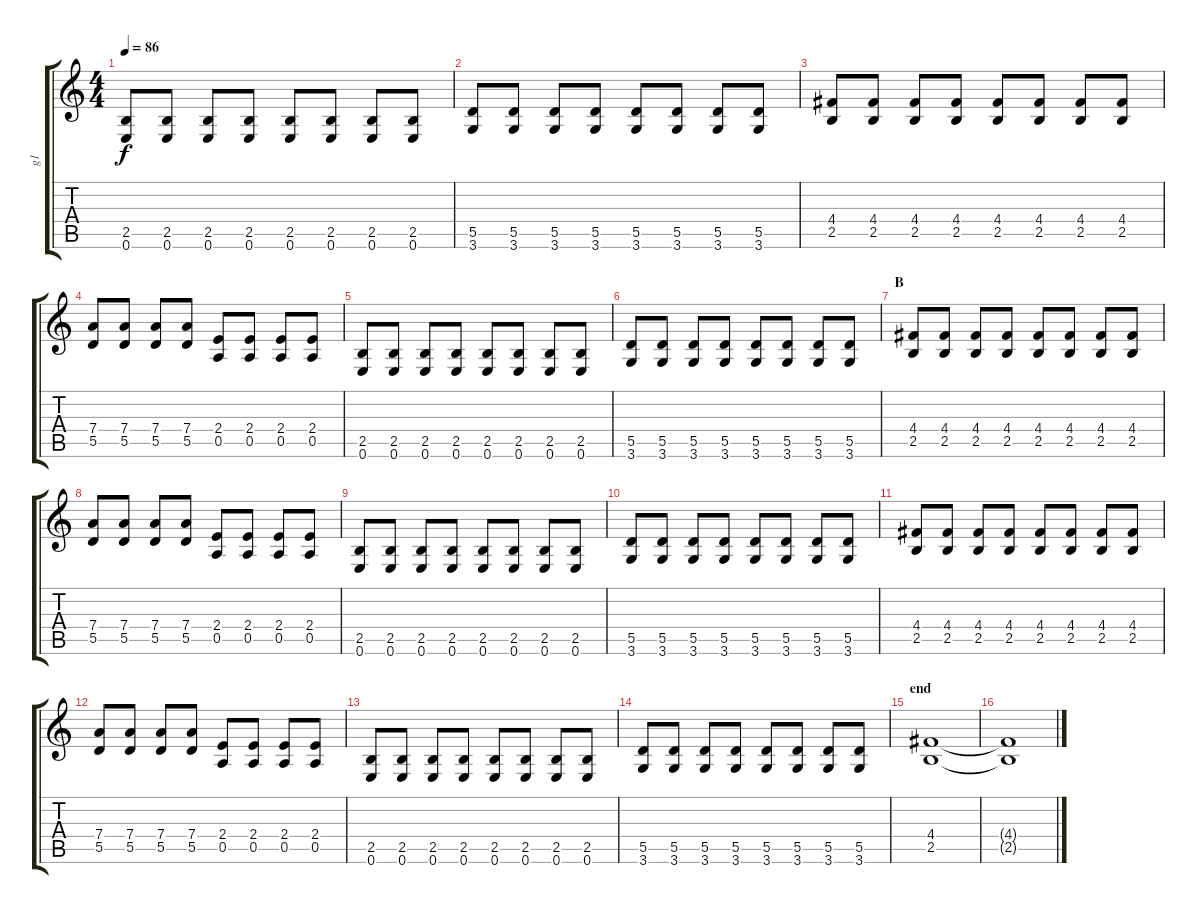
\track ("g1" "g1") {instrument distortionguitar}
\staff {score tabs}
\tuning (E4 B3 G3 D3 A2 E2) {hide}
\ts (4 4)
\tempo 86
\clef g2
\ks c
(2.5 0.6).8{dy f} (2.5 0.6).8 (2.5 0.6).8 (2.5 0.6).8 (2.5 0.6).8 (2.5 0.6).8 (2.5 0.6).8 (2.5 0.6).8 |
(5.5 3.6).8 (5.5 3.6).8 (5.5 3.6).8 (5.5 3.6).8 (5.5 3.6).8 (5.5 3.6).8 (5.5 3.6).8 (5.5 3.6).8 |
(4.4 2.5).8 (4.4 2.5).8 (4.4 2.5).8 (4.4 2.5).8 (4.4 2.5).8 (4.4 2.5).8 (4.4 2.5).8 (4.4 2.5).8 |
(7.4 5.5).8 (7.4 5.5).8 (7.4 5.5).8 (7.4 5.5).8 (2.4 0.5).8 (2.4 0.5).8 (2.4 0.5).8 (2.4 0.5).8 |
(2.5 0.6).8 (2.5 0.6).8 (2.5 0.6).8 (2.5 0.6).8 (2.5 0.6).8 (2.5 0.6).8 (2.5 0.6).8 (2.5 0.6).8 |
(5.5 3.6).8 (5.5 3.6).8 (5.5 3.6).8 (5.5 3.6).8 (5.5 3.6).8 (5.5 3.6).8 (5.5 3.6).8 (5.5 3.6).8 |
\section ("" "B")
(4.4 2.5).8 (4.4 2.5).8 (4.4 2.5).8 (4.4 2.5).8 (4.4 2.5).8 (4.4 2.5).8 (4.4 2.5).8 (4.4 2.5).8 |
(7.4 5.5).8 (7.4 5.5).8 (7.4 5.5).8 (7.4 5.5).8 (2.4 0.5).8 (2.4 0.5).8 (2.4 0.5).8 (2.4 0.5).8 |
(2.5 0.6).8 (2.5 0.6).8 (2.5 0.6).8 (2.5 0.6).8 (2.5 0.6).8 (2.5 0.6).8 (2.5 0.6).8 (2.5 0.6).8 |
(5.5 3.6).8 (5.5 3.6).8 (5.5 3.6).8 (5.5 3.6).8 (5.5 3.6).8 (5.5 3.6).8 (5.5 3.6).8 (5.5 3.6).8 |
(4.4 2.5).8 (4.4 2.5).8 (4.4 2.5).8 (4.4 2.5).8 (4.4 2.5).8 (4.4 2.5).8 (4.4 2.5).8 (4.4 2.5).8 |
(7.4 5.5).8 (7.4 5.5).8 (7.4 5.5).8 (7.4 5.5).8 (2.4 0.5).8 (2.4 0.5).8 (2.4 0.5).8 (2.4 0.5).8 |
(2.5 0.6).8 (2.5 0.6).8 (2.5 0.6).8 (2.5 0.6).8 (2.5 0.6).8 (2.5 0.6).8 (2.5 0.6).8 (2.5 0.6).8 |
(5.5 3.6).8 (5.5 3.6).8 (5.5 3.6).8 (5.5 3.6).8 (5.5 3.6).8 (5.5 3.6).8 (5.5 3.6).8 (5.5 3.6).8 |
\section ("" "end")
(4.4 2.5).1 |
(4.4{t} 2.5{t}).1
